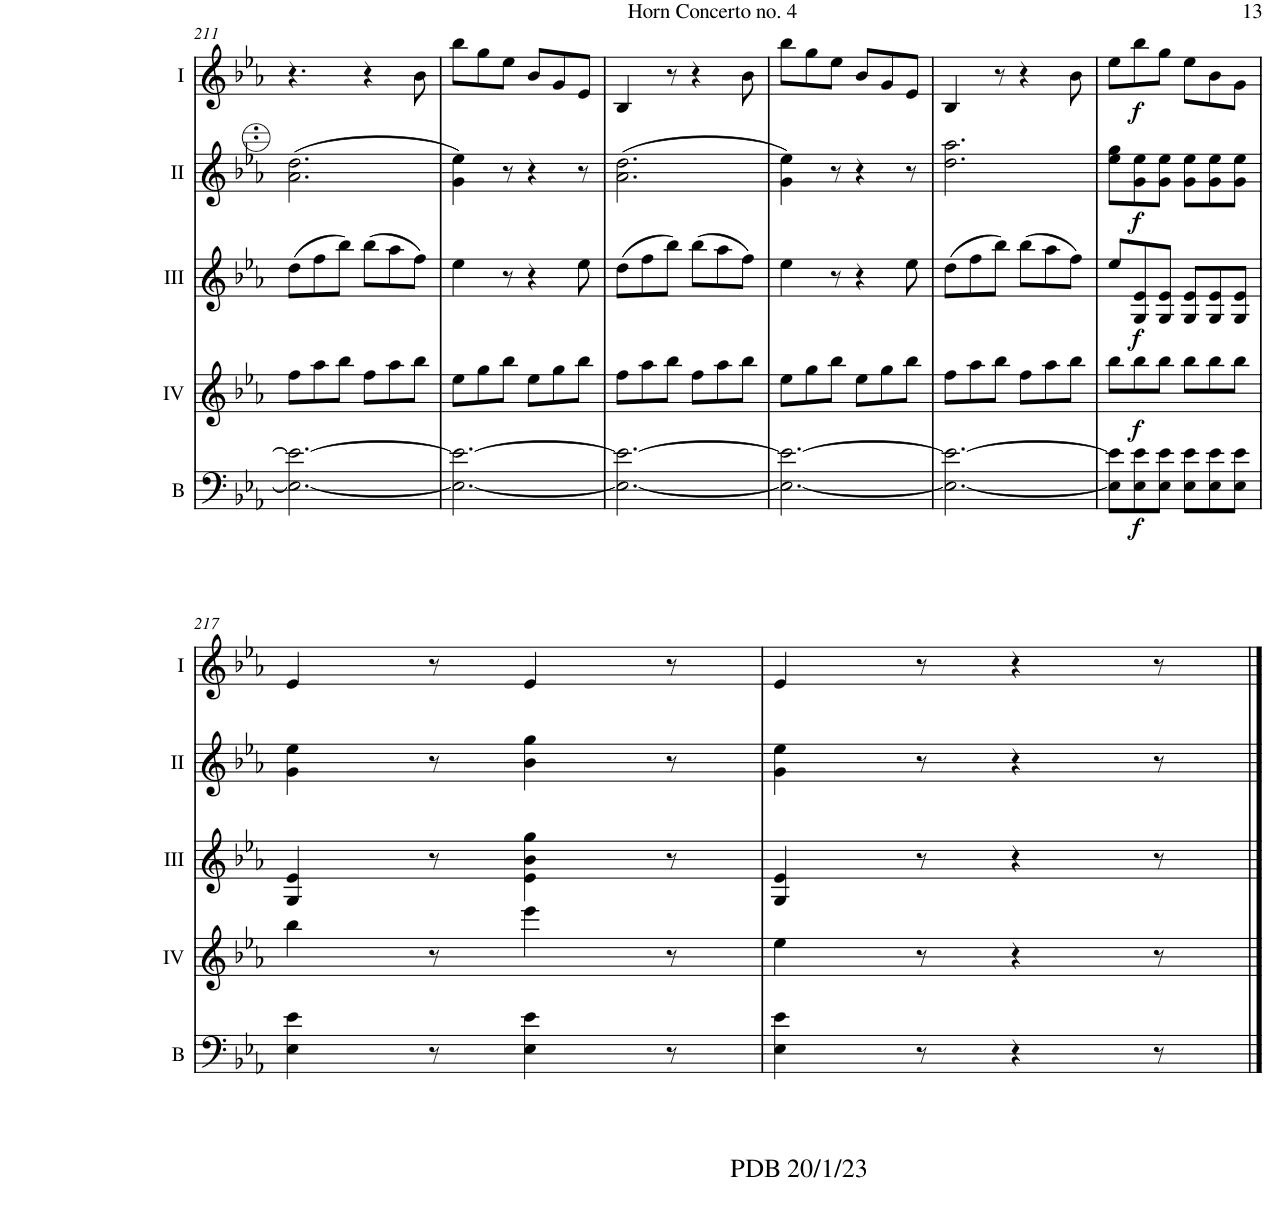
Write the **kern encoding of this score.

**kern	**dynam	**kern	**dynam	**kern	**dynam	**kern	**dynam	**kern	**dynam
*part5	*part5	*part4	*part4	*part3	*part3	*part2	*part2	*part1	*part1
*staff5	*staff5	*staff4	*staff4	*staff3	*staff3	*staff2	*staff2	*staff1	*staff1
*I"Bass	*	*I"Acc. 4	*	*I"Acc. 3	*	*I"Acc. 2	*	*I"Acc. 1	*
*I'B	*	*	*	*	*	*	*	*	*
!!LO:PB:g=z
*clefF4	*	*clefG2	*	*clefG2	*	*clefG2	*	*clefG2	*
*Trd7c12	*	*Trd7c12	*	*	*	*	*	*Trd7c12	*
*k[b-e-a-]	*	*k[b-e-a-]	*	*k[b-e-a-]	*	*k[b-e-a-]	*	*k[b-e-a-]	*
*M6/8	*	*M6/8	*	*M6/8	*	*M6/8	*	*M6/8	*
=211	=211	=211	=211	=211	=211	=211	=211	=211	=211
2.E-\_ 2.e-\_	.	8f\L	.	(8dd\L	.	(2.a-\ 2.dd\	.	4.r	.
.	.	8a-\	.	8ff\	.	.	.	.	.
.	.	8b-\J	.	8bb-\J)	.	.	.	.	.
.	.	8f\L	.	(8bb-\L	.	.	.	4r	.
.	.	8a-\	.	8aa-\	.	.	.	.	.
.	.	8b-\J	.	8ff\J)	.	.	.	8b-\	.
=212	=212	=212	=212	=212	=212	=212	=212	=212	=212
2.E-\_ 2.e-\_	.	8e-\L	.	4ee-\	.	4g\ 4ee-\)	.	8bb-\L	.
.	.	8g\	.	.	.	.	.	8gg\	.
.	.	8b-\J	.	8r	.	8r	.	8ee-\J	.
.	.	8e-\L	.	4r	.	4r	.	8b-/L	.
.	.	8g\	.	.	.	.	.	8g/	.
.	.	8b-\J	.	8ee-\	.	8r	.	8e-/J	.
=213	=213	=213	=213	=213	=213	=213	=213	=213	=213
2.E-\_ 2.e-\_	.	8f\L	.	(8dd\L	.	(2.a-\ 2.dd\	.	4B-/	.
.	.	8a-\	.	8ff\	.	.	.	.	.
.	.	8b-\J	.	8bb-\J)	.	.	.	8r	.
.	.	8f\L	.	(8bb-\L	.	.	.	4r	.
.	.	8a-\	.	8aa-\	.	.	.	.	.
.	.	8b-\J	.	8ff\J)	.	.	.	8b-\	.
=214	=214	=214	=214	=214	=214	=214	=214	=214	=214
2.E-\_ 2.e-\_	.	8e-\L	.	4ee-\	.	4g\ 4ee-\)	.	8bb-\L	.
.	.	8g\	.	.	.	.	.	8gg\	.
.	.	8b-\J	.	8r	.	8r	.	8ee-\J	.
.	.	8e-\L	.	4r	.	4r	.	8b-/L	.
.	.	8g\	.	.	.	.	.	8g/	.
.	.	8b-\J	.	8ee-\	.	8r	.	8e-/J	.
=215	=215	=215	=215	=215	=215	=215	=215	=215	=215
2.E-\_ 2.e-\_	.	8f\L	.	(8dd\L	.	2.dd\ 2.aa-\	.	4B-/	.
.	.	8a-\	.	8ff\	.	.	.	.	.
.	.	8b-\J	.	8bb-\J)	.	.	.	8r	.
.	.	8f\L	.	(8bb-\L	.	.	.	4r	.
.	.	8a-\	.	8aa-\	.	.	.	.	.
.	.	8b-\J	.	8ff\J)	.	.	.	8b-\	.
=216	=216	=216	=216	=216	=216	=216	=216	=216	=216
8E-\] 8e-\]L	.	8b-\L	.	8ee-/L	.	8ee-\ 8gg\L	.	8ee-\L	.
!	!LO:DY:b	!	!LO:DY:b	!	!LO:DY:b	!	!LO:DY:b	!	!LO:DY:b
8E-\ 8e-\	f	8b-\	f	8G/ 8e-/	f	8g\ 8ee-\	f	8bb-\	f
8E-\ 8e-\J	.	8b-\J	.	8G/ 8e-/J	.	8g\ 8ee-\J	.	8gg\J	.
8E-\ 8e-\L	.	8b-\L	.	8G/ 8e-/L	.	8g\ 8ee-\L	.	8ee-\L	.
8E-\ 8e-\	.	8b-\	.	8G/ 8e-/	.	8g\ 8ee-\	.	8b-\	.
8E-\ 8e-\J	.	8b-\J	.	8G/ 8e-/J	.	8g\ 8ee-\J	.	8g\J	.
!!LO:LB:g=z
=217	=217	=217	=217	=217	=217	=217	=217	=217	=217
4E-\ 4e-\	.	4b-\	.	4G/ 4e-/	.	4g\ 4ee-\	.	4e-/	.
8r	.	8r	.	8r	.	8r	.	8r	.
4E-\ 4e-\	.	4ee-\	.	4e-\ 4b-\ 4gg\	.	4b-\ 4gg\	.	4e-/	.
8r	.	8r	.	8r	.	8r	.	8r	.
=218	=218	=218	=218	=218	=218	=218	=218	=218	=218
!	!	!	!	!	!	!	!	!LO:TX:b:t=PDB 20/1/23	!
!	!	!	!	!	!	!	!	!LO:TX:b:t=For more arrangements, check out www.de-bra.nl/arrangements.html	!
4E-\ 4e-\	.	4e-\	.	4G/ 4e-/	.	4g\ 4ee-\	.	4e-/	.
8r	.	8r	.	8r	.	8r	.	8r	.
4r	.	4r	.	4r	.	4r	.	4r	.
8r	.	8r	.	8r	.	8r	.	8r	.
==	==	==	==	==	==	==	==	==	==
*-	*-	*-	*-	*-	*-	*-	*-	*-	*-
